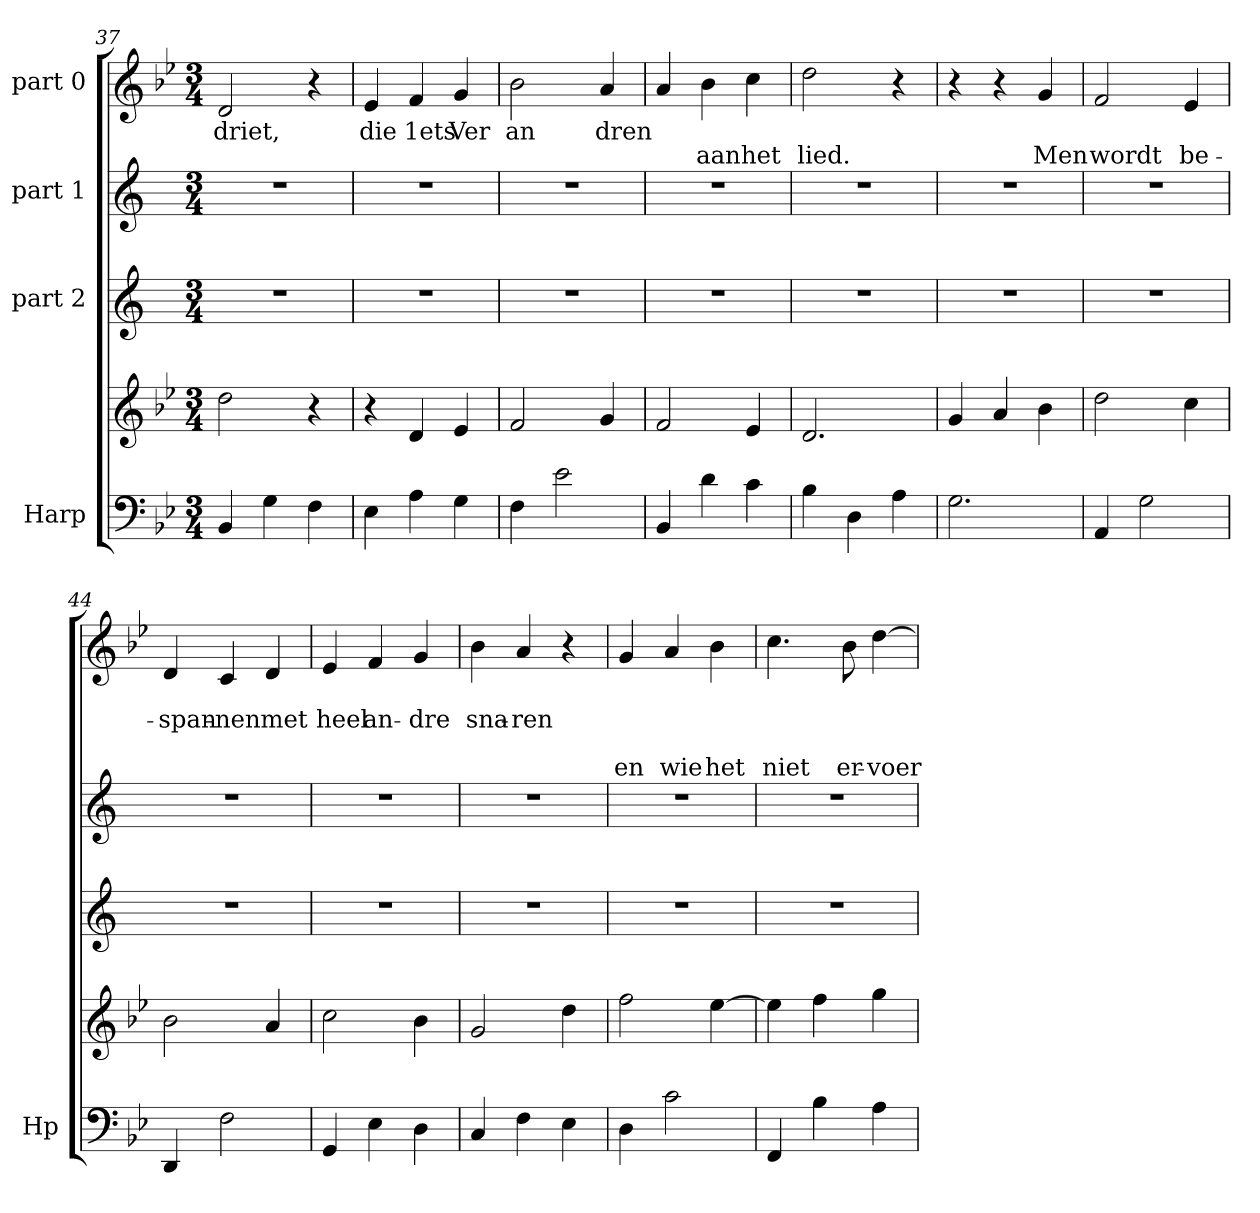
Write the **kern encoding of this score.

**kern	**kern	**kern	**kern	**kern	**text	**text	**text	**text
*part4	*part4	*part3	*part2	*part1	*part1	*part1	*part1	*part1
*staff5	*staff4	*staff3	*staff2	*staff1	*staff1	*staff1	*staff1	*staff1
*I"Harp	*	*I"part 2	*I"part 1	*I"part 0	*	*	*	*
*I'Hp	*	*	*	*	*	*	*	*
*clefF4	*clefG2	*clefG2	*clefG2	*clefG2	*	*	*	*
*k[b-e-]	*k[b-e-]	*k[]	*k[]	*k[b-e-]	*	*	*	*
*M3/4	*M3/4	*M3/4	*M3/4	*M3/4	*	*	*	*
=37	=37	=37	=37	=37	=37	=37	=37	=37
!	!	!LO:N:vis=2	!LO:N:vis=2	!	!LO:LY:b	!	!	!
4BB-/	2dd\	2.r	2.r	2d/	driet,	.	.	.
4G\	.	.	.	.	.	.	.	.
4F\	4r	.	.	4r	.	.	.	.
=38	=38	=38	=38	=38	=38	=38	=38	=38
!	!	!LO:N:vis=2	!LO:N:vis=2	!	!LO:LY:b	!	!	!
4E-\	4r	2.r	2.r	4e-/	die	.	.	.
!	!	!	!	!	!LO:LY:b	!	!	!
4A\	4d/	.	.	4f/	1ets	.	.	.
!	!	!	!	!	!LO:LY:b	!	!	!
4G\	4e-/	.	.	4g/	Ver	.	.	.
=39	=39	=39	=39	=39	=39	=39	=39	=39
!	!	!LO:N:vis=2	!LO:N:vis=2	!	!LO:LY:b	!	!	!
4F\	2f/	2.r	2.r	2b-\	an	.	.	.
2e-\	.	.	.	.	.	.	.	.
!	!	!	!	!	!LO:LY:b	!	!	!
.	4g/	.	.	4a/	dren	.	.	.
=40	=40	=40	=40	=40	=40	=40	=40	=40
!	!	!LO:N:vis=2	!LO:N:vis=2	!	!	!	!	!
4BB-/	2f/	2.r	2.r	4a/	.	.	.	.
!	!	!	!	!	!	!LO:LY:b	!	!
4d\	.	.	.	4b-\	.	aan	.	.
!	!	!	!	!	!	!LO:LY:b	!	!
4c\	4e-/	.	.	4cc\	.	het	.	.
=41	=41	=41	=41	=41	=41	=41	=41	=41
!	!	!LO:N:vis=2	!LO:N:vis=2	!	!	!LO:LY:b	!	!
4B-\	2.d/	2.r	2.r	2dd\	.	lied.	.	.
4D\	.	.	.	.	.	.	.	.
4A\	.	.	.	4r	.	.	.	.
=42	=42	=42	=42	=42	=42	=42	=42	=42
!	!	!LO:N:vis=2	!LO:N:vis=2	!	!	!	!	!
2.G\	4g/	2.r	2.r	4r	.	.	.	.
.	4a/	.	.	4r	.	.	.	.
!	!	!	!	!	!	!LO:LY:b	!	!
.	4b-\	.	.	4g/	.	Men	.	.
=43	=43	=43	=43	=43	=43	=43	=43	=43
!	!	!LO:N:vis=2	!LO:N:vis=2	!	!	!LO:LY:b	!	!
4AA/	2dd\	2.r	2.r	2f/	.	wordt	.	.
2G\	.	.	.	.	.	.	.	.
!	!	!	!	!	!	!LO:LY:b	!	!
.	4cc\	.	.	4e-/	.	be -	.	.
=44	=44	=44	=44	=44	=44	=44	=44	=44
!	!	!LO:N:vis=2	!LO:N:vis=2	!	!	!LO:LY:b	!	!
4DD/	2b-\	2.r	2.r	4d/	.	span-	.	.
!	!	!	!	!	!	!LO:LY:b	!	!
2F\	.	.	.	4c/	.	nen	.	.
!	!	!	!	!	!	!LO:LY:b	!	!
.	4a/	.	.	4d/	.	met	.	.
=45	=45	=45	=45	=45	=45	=45	=45	=45
!	!	!LO:N:vis=2	!LO:N:vis=2	!	!	!LO:LY:b	!	!
4GG/	2cc\	2.r	2.r	4e-/	.	heel	.	.
!	!	!	!	!	!	!LO:LY:b	!	!
4E-\	.	.	.	4f/	.	an-	.	.
!	!	!	!	!	!	!LO:LY:b	!	!
4D\	4b-\	.	.	4g/	.	dre	.	.
=46	=46	=46	=46	=46	=46	=46	=46	=46
!	!	!LO:N:vis=2	!LO:N:vis=2	!	!	!LO:LY:b	!	!
4C/	2g/	2.r	2.r	4b-\	.	sna-	.	.
!	!	!	!	!	!	!LO:LY:b	!	!
4F\	.	.	.	4a/	.	ren	.	.
4E-\	4dd\	.	.	4r	.	.	.	.
!!LO:PB:g=z
=47	=47	=47	=47	=47	=47	=47	=47	=47
!	!	!LO:N:vis=2	!LO:N:vis=2	!	!	!	!	!LO:LY:b
4D\	2ff\	2.r	2.r	4g/	.	.	.	en
!	!	!	!	!	!	!	!	!LO:LY:b
2c\	.	.	.	4a/	.	.	.	wie
!	!	!	!	!	!	!	!	!LO:LY:b
.	[4ee-\	.	.	4b-\	.	.	.	het
=48	=48	=48	=48	=48	=48	=48	=48	=48
!	!	!LO:N:vis=2	!LO:N:vis=2	!	!	!	!	!LO:LY:b
4FF/	4ee-\]	2.r	2.r	4.cc\	.	.	.	niet
4B-\	4ff\	.	.	.	.	.	.	.
!	!	!	!	!	!	!	!	!LO:LY:b
.	.	.	.	8b-\	.	.	.	er-
!	!	!	!	!	!	!	!	!LO:LY:b
4A\	4gg\	.	.	[4dd\	.	.	.	voer
=	=	=	=	=	=	=	=	=
*-	*-	*-	*-	*-	*-	*-	*-	*-
